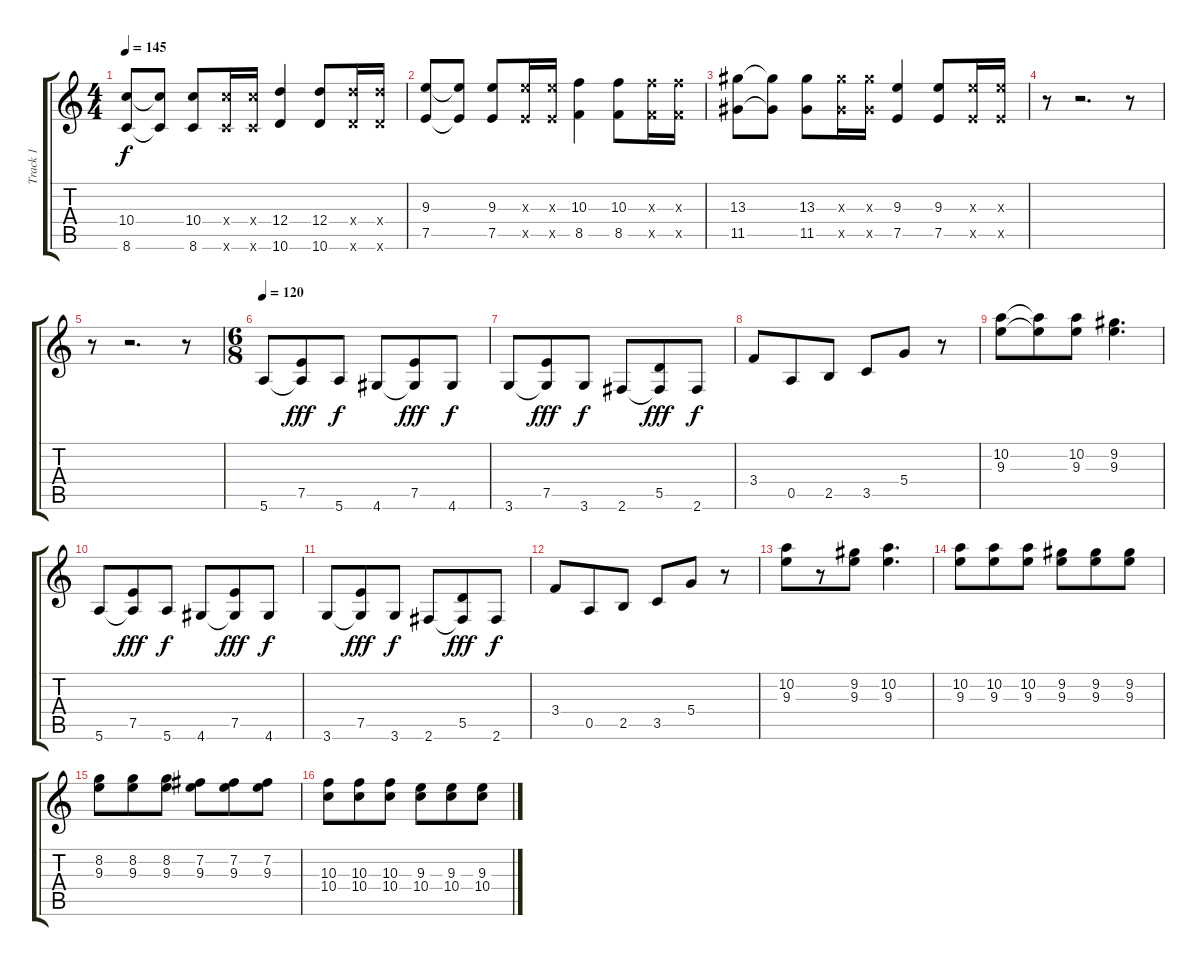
\track ("Track 1" "Track 1") {instrument electricguitarjazz}
\staff {score tabs}
\tuning (E4 B3 G3 D3 A2 E2) {hide}
\ts (4 4)
\tempo 145
\clef g2
\ks c
(10.4 8.6).8{dy f} (10.4{t} 8.6{t}).8 (10.4 8.6).8 (10.4{x} 8.6{x}).16 (10.4{x} 8.6{x}).16 (12.4 10.6).4 (12.4 10.6).8 (12.4{x} 10.6{x}).16 (12.4{x} 10.6{x}).16 |
(9.3 7.5).8 (9.3{t} 7.5{t}).8 (9.3 7.5).8 (9.3{x} 7.5{x}).16 (9.3{x} 7.5{x}).16 (10.3 8.5).4 (10.3 8.5).8 (10.3{x} 8.5{x}).16 (10.3{x} 8.5{x}).16 |
(13.3 11.5).8 (13.3{t} 11.5{t}).8 (13.3 11.5).8 (13.3{x} 11.5{x}).16 (13.3{x} 11.5{x}).16 (9.3 7.5).4 (9.3 7.5).8 (9.3{x} 7.5{x}).16 (9.3{x} 7.5{x}).16 |
r.8 r.2{d} r.8 |
r.8 r.2{d} r.8 |
\ts (6 8)
\tempo 120
5.6.8 (7.5 5.6{t}).8{dy fff} 5.6.8{dy f} 4.6.8 (7.5 4.6{t}).8{dy fff} 4.6.8{dy f} |
3.6.8 (7.5 3.6{t}).8{dy fff} 3.6.8{dy f} 2.6.8 (5.5 2.6{t}).8{dy fff} 2.6.8{dy f} |
3.4.8 0.5.8 2.5.8 3.5.8 5.4.8 r.8 |
(10.2 9.3).8 (10.2{t} 9.3{t}).8 (10.2 9.3).8 (9.2 9.3).4{d} |
5.6.8 (7.5 5.6{t}).8{dy fff} 5.6.8{dy f} 4.6.8 (7.5 4.6{t}).8{dy fff} 4.6.8{dy f} |
3.6.8 (7.5 3.6{t}).8{dy fff} 3.6.8{dy f} 2.6.8 (5.5 2.6{t}).8{dy fff} 2.6.8{dy f} |
3.4.8 0.5.8 2.5.8 3.5.8 5.4.8 r.8 |
(10.2 9.3).8 r.8 (9.2 9.3).8 (10.2 9.3).4{d} |
(10.2 9.3).8 (10.2 9.3).8 (10.2 9.3).8 (9.2 9.3).8 (9.2 9.3).8 (9.2 9.3).8 |
(8.2 9.3).8 (8.2 9.3).8 (8.2 9.3).8 (7.2 9.3).8 (7.2 9.3).8 (7.2 9.3).8 |
(10.3 10.4).8 (10.3 10.4).8 (10.3 10.4).8 (9.3 10.4).8 (9.3 10.4).8 (9.3 10.4).8
